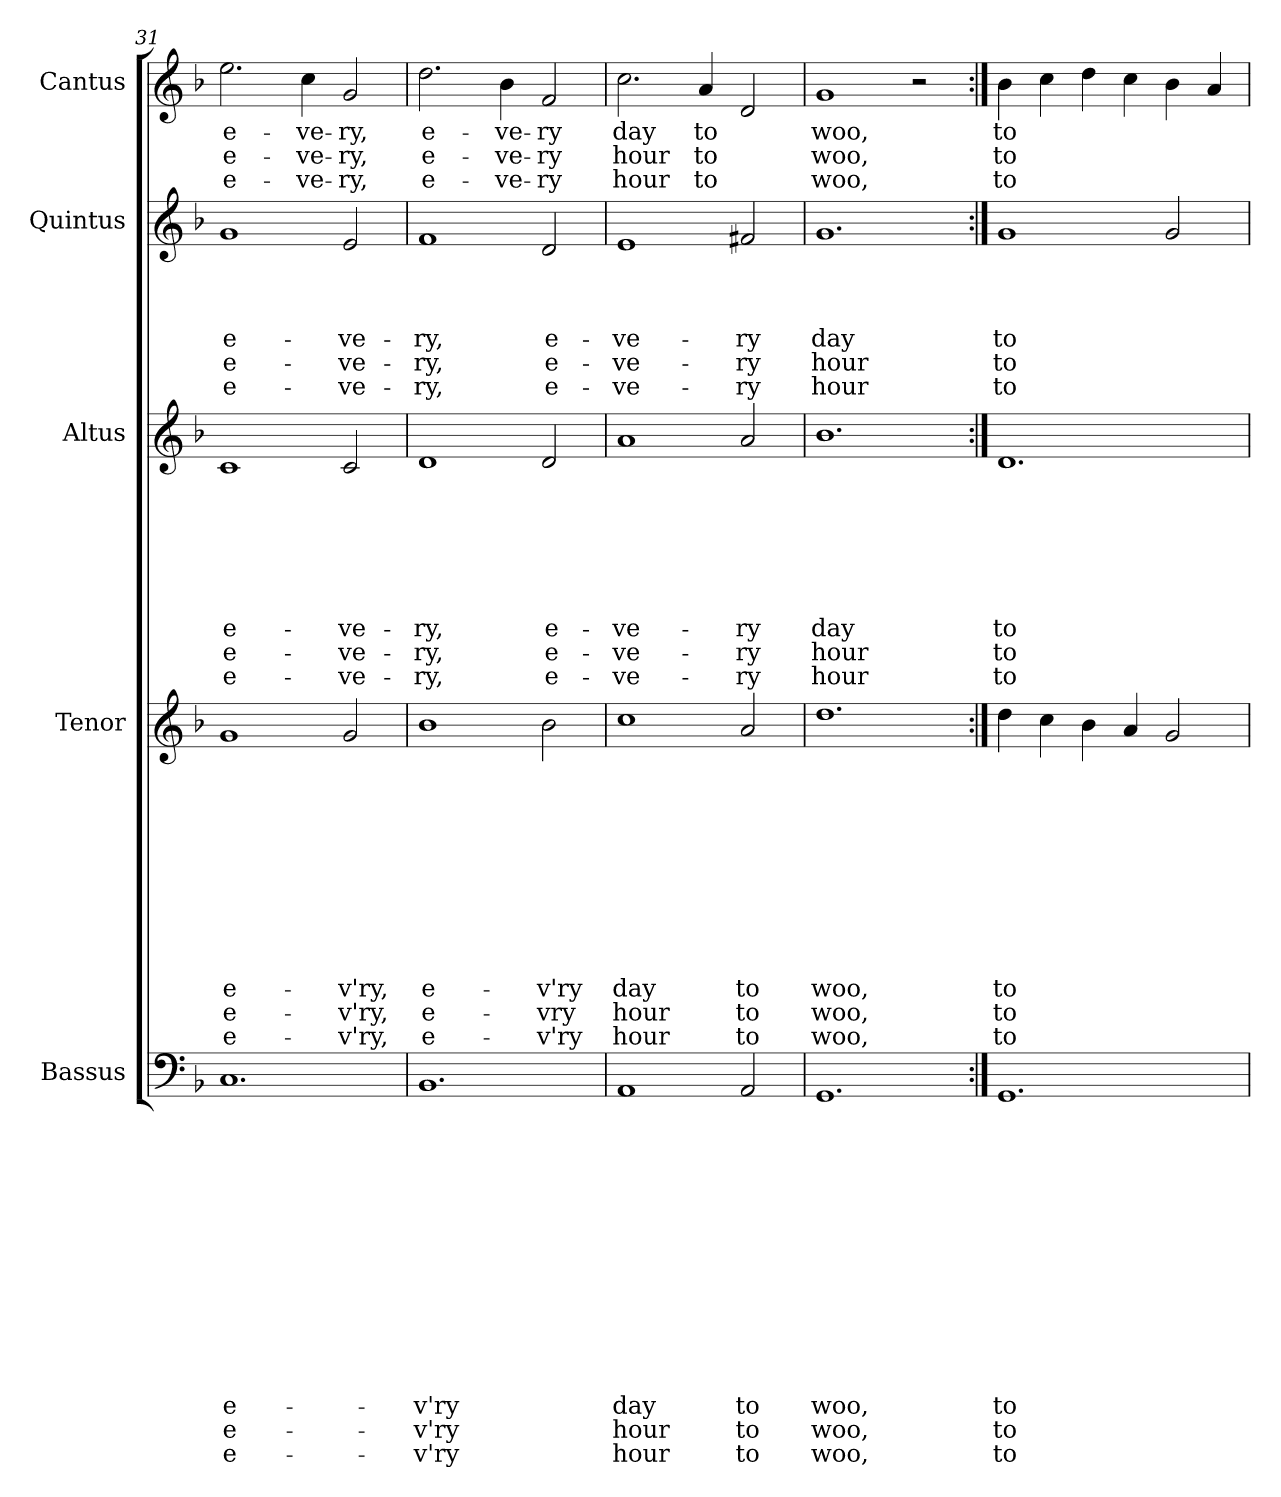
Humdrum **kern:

**kern	**text	**text	**text	**text	**text	**text	**text	**text	**text	**text	**text	**text	**text	**text	**text	**kern	**text	**text	**text	**text	**text	**text	**text	**text	**text	**text	**text	**text	**kern	**text	**text	**text	**text	**text	**text	**text	**text	**text	**kern	**text	**text	**text	**text	**text	**text	**kern	**text	**text	**text
*part5	*part5	*part5	*part5	*part5	*part5	*part5	*part5	*part5	*part5	*part5	*part5	*part5	*part5	*part5	*part5	*part4	*part4	*part4	*part4	*part4	*part4	*part4	*part4	*part4	*part4	*part4	*part4	*part4	*part3	*part3	*part3	*part3	*part3	*part3	*part3	*part3	*part3	*part3	*part2	*part2	*part2	*part2	*part2	*part2	*part2	*part1	*part1	*part1	*part1
*staff5	*staff5	*staff5	*staff5	*staff5	*staff5	*staff5	*staff5	*staff5	*staff5	*staff5	*staff5	*staff5	*staff5	*staff5	*staff5	*staff4	*staff4	*staff4	*staff4	*staff4	*staff4	*staff4	*staff4	*staff4	*staff4	*staff4	*staff4	*staff4	*staff3	*staff3	*staff3	*staff3	*staff3	*staff3	*staff3	*staff3	*staff3	*staff3	*staff2	*staff2	*staff2	*staff2	*staff2	*staff2	*staff2	*staff1	*staff1	*staff1	*staff1
*I"Bassus	*	*	*	*	*	*	*	*	*	*	*	*	*	*	*	*I"Tenor	*	*	*	*	*	*	*	*	*	*	*	*	*I"Altus	*	*	*	*	*	*	*	*	*	*I"Quintus	*	*	*	*	*	*	*I"Cantus	*	*	*
*clefF4	*	*	*	*	*	*	*	*	*	*	*	*	*	*	*	*clefG2	*	*	*	*	*	*	*	*	*	*	*	*	*clefG2	*	*	*	*	*	*	*	*	*	*clefG2	*	*	*	*	*	*	*clefG2	*	*	*
*k[b-]	*	*	*	*	*	*	*	*	*	*	*	*	*	*	*	*k[b-]	*	*	*	*	*	*	*	*	*	*	*	*	*k[b-]	*	*	*	*	*	*	*	*	*	*k[b-]	*	*	*	*	*	*	*k[b-]	*	*	*
*F:	*	*	*	*	*	*	*	*	*	*	*	*	*	*	*	*F:	*	*	*	*	*	*	*	*	*	*	*	*	*F:	*	*	*	*	*	*	*	*	*	*F:	*	*	*	*	*	*	*F:	*	*	*
=31	=31	=31	=31	=31	=31	=31	=31	=31	=31	=31	=31	=31	=31	=31	=31	=31	=31	=31	=31	=31	=31	=31	=31	=31	=31	=31	=31	=31	=31	=31	=31	=31	=31	=31	=31	=31	=31	=31	=31	=31	=31	=31	=31	=31	=31	=31	=31	=31	=31
!	!	!	!	!	!	!	!	!	!	!	!	!	!LO:LY:b	!LO:LY:b	!LO:LY:b	!	!	!	!	!	!	!	!	!	!	!LO:LY:b	!LO:LY:b	!LO:LY:b	!	!	!	!	!	!	!	!LO:LY:b	!LO:LY:b	!LO:LY:b	!	!	!	!	!LO:LY:b	!LO:LY:b	!LO:LY:b	!	!LO:LY:b	!LO:LY:b	!LO:LY:b
1.C	.	.	.	.	.	.	.	.	.	.	.	.	e-	e-	e-	1g	.	.	.	.	.	.	.	.	.	e-	e-	e-	1c	.	.	.	.	.	.	-e-	e-	e-	1g	.	.	.	e-	e-	e-	2.ee\	e-	e-	e-
!	!	!	!	!	!	!	!	!	!	!	!	!	!	!	!	!	!	!	!	!	!	!	!	!	!	!	!	!	!	!	!	!	!	!	!	!	!	!	!	!	!	!	!	!	!	!	!LO:LY:b	!LO:LY:b	!LO:LY:b
.	.	.	.	.	.	.	.	.	.	.	.	.	.	.	.	.	.	.	.	.	.	.	.	.	.	.	.	.	.	.	.	.	.	.	.	.	.	.	.	.	.	.	.	.	.	4cc\	-ve-	-ve-	-ve-
!	!	!	!	!	!	!	!	!	!	!	!	!	!	!	!	!	!	!	!	!	!	!	!	!	!	!LO:LY:b	!LO:LY:b	!LO:LY:b	!	!	!	!	!	!	!	!LO:LY:b	!LO:LY:b	!LO:LY:b	!	!	!	!	!LO:LY:b	!LO:LY:b	!LO:LY:b	!	!LO:LY:b	!LO:LY:b	!LO:LY:b
.	.	.	.	.	.	.	.	.	.	.	.	.	.	.	.	2g/	.	.	.	.	.	.	.	.	.	-v'ry,	-v'ry,	-v'ry,	2c/	.	.	.	.	.	.	-ve-	-ve-	-ve-	2e/	.	.	.	-ve-	-ve-	-ve-	2g/	-ry,	-ry,	-ry,
!!LO:PB:g=z
=32	=32	=32	=32	=32	=32	=32	=32	=32	=32	=32	=32	=32	=32	=32	=32	=32	=32	=32	=32	=32	=32	=32	=32	=32	=32	=32	=32	=32	=32	=32	=32	=32	=32	=32	=32	=32	=32	=32	=32	=32	=32	=32	=32	=32	=32	=32	=32	=32	=32
!	!	!	!	!	!	!	!	!	!	!	!	!	!LO:LY:b	!LO:LY:b	!LO:LY:b	!	!	!	!	!	!	!	!	!	!	!LO:LY:b	!LO:LY:b	!LO:LY:b	!	!	!	!	!	!	!	!LO:LY:b	!LO:LY:b	!LO:LY:b	!	!	!	!	!LO:LY:b	!LO:LY:b	!LO:LY:b	!	!LO:LY:b	!LO:LY:b	!LO:LY:b
1.BB-	.	.	.	.	.	.	.	.	.	.	.	.	-v'ry	-v'ry	-v'ry	1b-	.	.	.	.	.	.	.	.	.	e-	e-	e-	1d	.	.	.	.	.	.	-ry,	-ry,	-ry,	1f	.	.	.	-ry,	-ry,	-ry,	2.dd\	e-	e-	e-
!	!	!	!	!	!	!	!	!	!	!	!	!	!	!	!	!	!	!	!	!	!	!	!	!	!	!	!	!	!	!	!	!	!	!	!	!	!	!	!	!	!	!	!	!	!	!	!LO:LY:b	!LO:LY:b	!LO:LY:b
.	.	.	.	.	.	.	.	.	.	.	.	.	.	.	.	.	.	.	.	.	.	.	.	.	.	.	.	.	.	.	.	.	.	.	.	.	.	.	.	.	.	.	.	.	.	4b-\	-ve-	-ve-	-ve-
!	!	!	!	!	!	!	!	!	!	!	!	!	!	!	!	!	!	!	!	!	!	!	!	!	!	!LO:LY:b	!LO:LY:b	!LO:LY:b	!	!	!	!	!	!	!	!LO:LY:b	!LO:LY:b	!LO:LY:b	!	!	!	!	!LO:LY:b	!LO:LY:b	!LO:LY:b	!	!LO:LY:b	!LO:LY:b	!LO:LY:b
.	.	.	.	.	.	.	.	.	.	.	.	.	.	.	.	2b-\	.	.	.	.	.	.	.	.	.	-v'ry	-vry	-v'ry	2d/	.	.	.	.	.	.	e-	e-	e-	2d/	.	.	.	e-	e-	e-	2f/	-ry	-ry	-ry
=33	=33	=33	=33	=33	=33	=33	=33	=33	=33	=33	=33	=33	=33	=33	=33	=33	=33	=33	=33	=33	=33	=33	=33	=33	=33	=33	=33	=33	=33	=33	=33	=33	=33	=33	=33	=33	=33	=33	=33	=33	=33	=33	=33	=33	=33	=33	=33	=33	=33
!	!	!	!	!	!	!	!	!	!	!	!	!	!LO:LY:b	!LO:LY:b	!LO:LY:b	!	!	!	!	!	!	!	!	!	!	!LO:LY:b	!LO:LY:b	!LO:LY:b	!	!	!	!	!	!	!	!LO:LY:b	!LO:LY:b	!LO:LY:b	!	!	!	!	!LO:LY:b	!LO:LY:b	!LO:LY:b	!	!LO:LY:b	!LO:LY:b	!LO:LY:b
1AA	.	.	.	.	.	.	.	.	.	.	.	.	day	hour	hour	1cc	.	.	.	.	.	.	.	.	.	day	hour	hour	1a	.	.	.	.	.	.	-ve-	-ve-	-ve-	1e	.	.	.	-ve-	-ve-	-ve-	2.cc\	day	hour	hour
!	!	!	!	!	!	!	!	!	!	!	!	!	!	!	!	!	!	!	!	!	!	!	!	!	!	!	!	!	!	!	!	!	!	!	!	!	!	!	!	!	!	!	!	!	!	!	!LO:LY:b	!LO:LY:b	!LO:LY:b
.	.	.	.	.	.	.	.	.	.	.	.	.	.	.	.	.	.	.	.	.	.	.	.	.	.	.	.	.	.	.	.	.	.	.	.	.	.	.	.	.	.	.	.	.	.	4a/	to	to	to
!	!	!	!	!	!	!	!	!	!	!	!	!	!LO:LY:b	!LO:LY:b	!LO:LY:b	!	!	!	!	!	!	!	!	!	!	!LO:LY:b	!LO:LY:b	!LO:LY:b	!	!	!	!	!	!	!	!LO:LY:b	!LO:LY:b	!LO:LY:b	!	!	!	!	!LO:LY:b	!LO:LY:b	!LO:LY:b	!	!	!	!
2AA/	.	.	.	.	.	.	.	.	.	.	.	.	to	to	to	2a/	.	.	.	.	.	.	.	.	.	to	to	to	2a/	.	.	.	.	.	.	-ry	-ry	-ry	2f#X/	.	.	.	-ry	-ry	-ry	2d/	.	.	.
=34	=34	=34	=34	=34	=34	=34	=34	=34	=34	=34	=34	=34	=34	=34	=34	=34	=34	=34	=34	=34	=34	=34	=34	=34	=34	=34	=34	=34	=34	=34	=34	=34	=34	=34	=34	=34	=34	=34	=34	=34	=34	=34	=34	=34	=34	=34	=34	=34	=34
!	!	!	!	!	!	!	!	!	!	!	!	!	!LO:LY:b	!LO:LY:b	!LO:LY:b	!	!	!	!	!	!	!	!	!	!	!LO:LY:b	!LO:LY:b	!LO:LY:b	!	!	!	!	!	!	!	!LO:LY:b	!LO:LY:b	!LO:LY:b	!	!	!	!	!LO:LY:b	!LO:LY:b	!LO:LY:b	!	!LO:LY:b	!LO:LY:b	!LO:LY:b
1.GG	.	.	.	.	.	.	.	.	.	.	.	.	woo,	woo,	woo,	1.dd	.	.	.	.	.	.	.	.	.	woo,	woo,	woo,	1.b-	.	.	.	.	.	.	day	hour	hour	1.g	.	.	.	day	hour	hour	1g	woo,	woo,	woo,
.	.	.	.	.	.	.	.	.	.	.	.	.	.	.	.	.	.	.	.	.	.	.	.	.	.	.	.	.	.	.	.	.	.	.	.	.	.	.	.	.	.	.	.	.	.	2r	.	.	.
=35:|!	=35:|!	=35:|!	=35:|!	=35:|!	=35:|!	=35:|!	=35:|!	=35:|!	=35:|!	=35:|!	=35:|!	=35:|!	=35:|!	=35:|!	=35:|!	=35:|!	=35:|!	=35:|!	=35:|!	=35:|!	=35:|!	=35:|!	=35:|!	=35:|!	=35:|!	=35:|!	=35:|!	=35:|!	=35:|!	=35:|!	=35:|!	=35:|!	=35:|!	=35:|!	=35:|!	=35:|!	=35:|!	=35:|!	=35:|!	=35:|!	=35:|!	=35:|!	=35:|!	=35:|!	=35:|!	=35:|!	=35:|!	=35:|!	=35:|!
!	!	!	!	!	!	!	!	!	!	!	!	!	!LO:LY:b	!LO:LY:b	!LO:LY:b	!	!	!	!	!	!	!	!	!	!	!LO:LY:b	!LO:LY:b	!LO:LY:b	!	!	!	!	!	!	!	!LO:LY:b	!LO:LY:b	!LO:LY:b	!	!	!	!	!LO:LY:b	!LO:LY:b	!LO:LY:b	!	!LO:LY:b	!LO:LY:b	!LO:LY:b
1.GG	.	.	.	.	.	.	.	.	.	.	.	.	to	to	to	4dd\	.	.	.	.	.	.	.	.	.	to	to	to	1.d	.	.	.	.	.	.	to-	to	to	1g	.	.	.	to	to	to	4b-\	to	to	to
.	.	.	.	.	.	.	.	.	.	.	.	.	.	.	.	4cc\	.	.	.	.	.	.	.	.	.	.	.	.	.	.	.	.	.	.	.	.	.	.	.	.	.	.	.	.	.	4cc\	.	.	.
.	.	.	.	.	.	.	.	.	.	.	.	.	.	.	.	4b-\	.	.	.	.	.	.	.	.	.	.	.	.	.	.	.	.	.	.	.	.	.	.	.	.	.	.	.	.	.	4dd\	.	.	.
.	.	.	.	.	.	.	.	.	.	.	.	.	.	.	.	4a/	.	.	.	.	.	.	.	.	.	.	.	.	.	.	.	.	.	.	.	.	.	.	.	.	.	.	.	.	.	4cc\	.	.	.
.	.	.	.	.	.	.	.	.	.	.	.	.	.	.	.	2g/	.	.	.	.	.	.	.	.	.	.	.	.	.	.	.	.	.	.	.	.	.	.	2g/	.	.	.	.	.	.	4b-\	.	.	.
.	.	.	.	.	.	.	.	.	.	.	.	.	.	.	.	.	.	.	.	.	.	.	.	.	.	.	.	.	.	.	.	.	.	.	.	.	.	.	.	.	.	.	.	.	.	4a/	.	.	.
=	=	=	=	=	=	=	=	=	=	=	=	=	=	=	=	=	=	=	=	=	=	=	=	=	=	=	=	=	=	=	=	=	=	=	=	=	=	=	=	=	=	=	=	=	=	=	=	=	=
*-	*-	*-	*-	*-	*-	*-	*-	*-	*-	*-	*-	*-	*-	*-	*-	*-	*-	*-	*-	*-	*-	*-	*-	*-	*-	*-	*-	*-	*-	*-	*-	*-	*-	*-	*-	*-	*-	*-	*-	*-	*-	*-	*-	*-	*-	*-	*-	*-	*-
